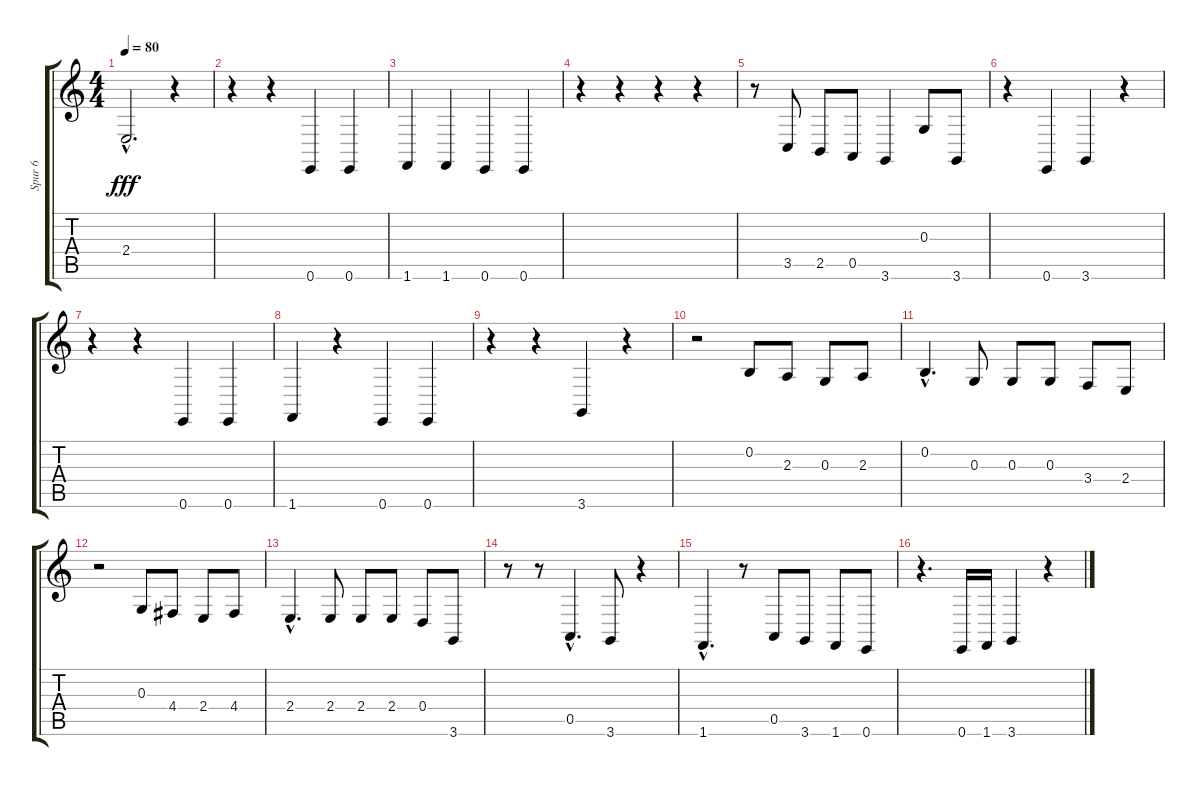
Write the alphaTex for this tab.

\track ("Spur 6" "Spur 6") {instrument acousticgrandpiano}
\staff {score tabs}
\tuning (E4 B3 G3 D3 A2 E2) {hide}
\ts (4 4)
\tempo 80
\clef g2
\ks c
2.4{hac}.2{d dy fff instrument acousticgrandpiano} r.4 |
r.4 r.4 0.6.4 0.6.4 |
1.6.4 1.6.4 0.6.4 0.6.4 |
r.4 r.4 r.4 r.4 |
r.8 3.5.8 2.5.8 0.5.8 3.6.4 0.3.8 3.6.8 |
r.4 0.6.4 3.6.4 r.4 |
r.4 r.4 0.6.4 0.6.4 |
1.6.4 r.4 0.6.4 0.6.4 |
r.4 r.4 3.6.4 r.4 |
r.2 0.2.8 2.3.8 0.3.8 2.3.8 |
0.2{hac}.4{d} 0.3.8 0.3.8 0.3.8 3.4.8 2.4.8 |
r.2 0.3.8 4.4.8 2.4.8 4.4.8 |
2.4{hac}.4{d} 2.4.8 2.4.8 2.4.8 0.4.8 3.6.8 |
r.8 r.8 0.5{hac}.4{d} 3.6.8 r.4 |
1.6{hac}.4{d} r.8 0.5.8 3.6.8 1.6.8 0.6.8 |
r.4{d} 0.6.16 1.6.16 3.6.4 r.4
